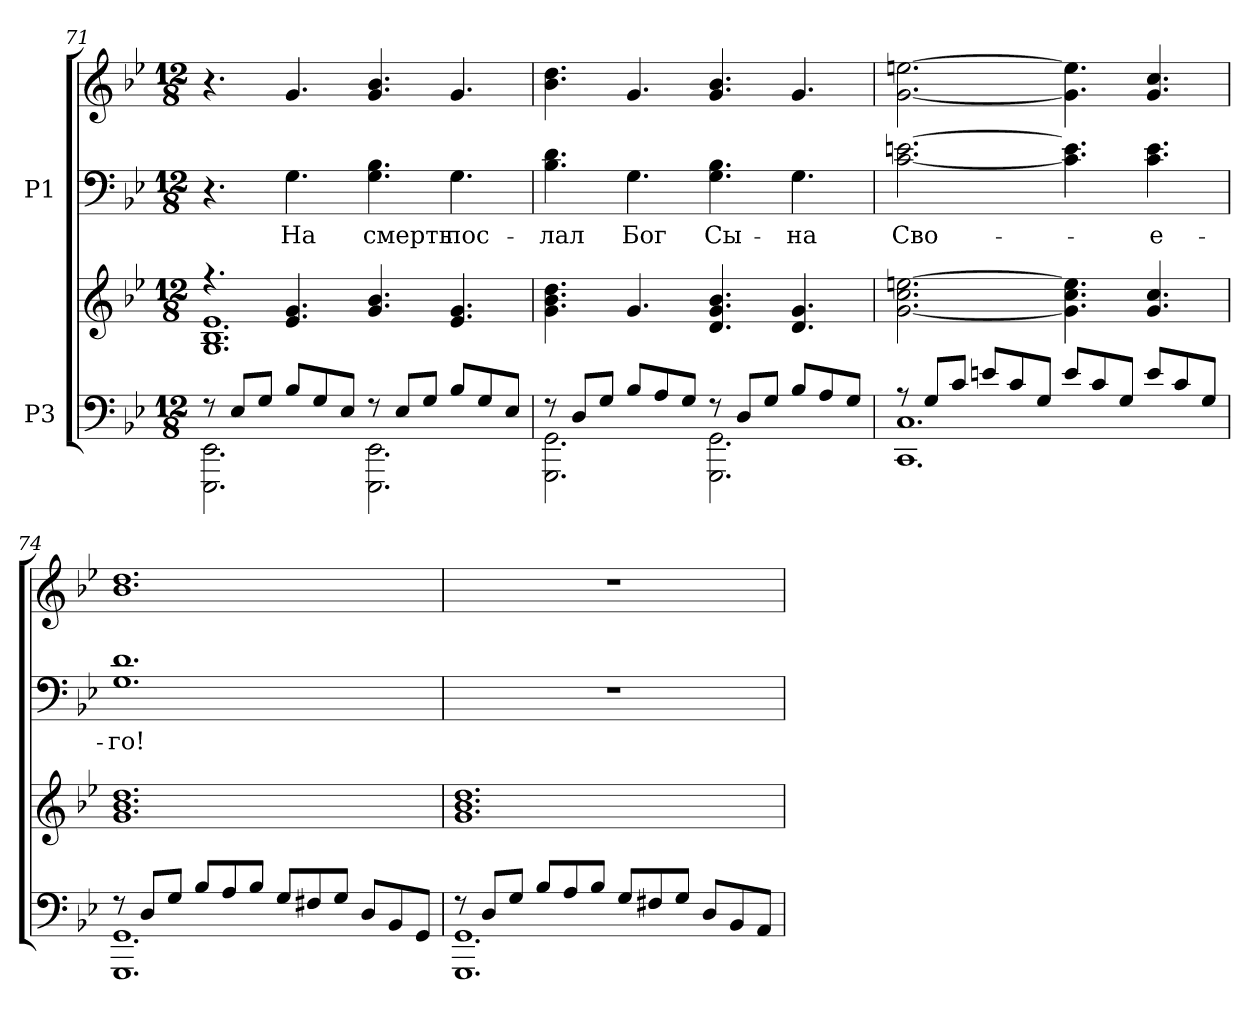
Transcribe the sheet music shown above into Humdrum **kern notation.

**kern	**kern	**kern	**text	**kern
*part2	*part2	*part1	*part1	*part1
*staff4	*staff3	*staff2	*staff2	*staff1
*I"P3	*	*I"P1	*	*
!!LO:PB:g=z
*clefF4	*clefG2	*clefF4	*	*clefG2
*k[b-e-]	*k[b-e-]	*k[b-e-]	*	*k[b-e-]
*g:	*g:	*g:	*	*g:
*M12/8	*M12/8	*M12/8	*	*M12/8
=71	=71	=71	=71	=71
*^	*^	*	*	*
8r	2.EEE-i\ 2.EE-i	4.r	1.Gi 1.B-i 1.e-i	4.r	.	4.r
8E-i/L	.	.	.	.	.	.
8Gi/J	.	.	.	.	.	.
!	!	!	!	!	!LO:LY:a:color=#000000	!
8B-i/L	.	4.e-i/ 4.gi	.	4.Gi\	На	4.gi/
8Gi/	.	.	.	.	.	.
8E-i/J	.	.	.	.	.	.
!	!	!	!	!	!LO:LY:a:color=#000000	!
8r	2.EEE-i\ 2.EE-i	4.gi/ 4.b-i	.	4.Gi\ 4.B-i	смерть	4.gi/ 4.b-i
8E-i/L	.	.	.	.	.	.
8Gi/J	.	.	.	.	.	.
!	!	!	!	!	!LO:LY:a:color=#000000	!
8B-i/L	.	4.e-i/ 4.gi	.	4.Gi\	пос-	4.gi/
8Gi/	.	.	.	.	.	.
8E-i/J	.	.	.	.	.	.
*	*	*v	*v	*	*	*
=72	=72	=72	=72	=72	=72
!	!	!	!	!LO:LY:a:color=#000000	!
8r	2.GGGi\ 2.GGi	4.gi\ 4.b-i 4.ddi	4.B-i\ 4.di	-лал	4.b-i\ 4.ddi
8Di/L	.	.	.	.	.
8Gi/J	.	.	.	.	.
!	!	!	!	!LO:LY:a:color=#000000	!
8B-i/L	.	4.gi/	4.Gi\	Бог	4.gi/
8Ai/	.	.	.	.	.
8Gi/J	.	.	.	.	.
!	!	!	!	!LO:LY:a:color=#000000	!
8r	2.GGGi\ 2.GGi	4.di/ 4.gi 4.b-i	4.Gi\ 4.B-i	Сы-	4.gi/ 4.b-i
8Di/L	.	.	.	.	.
8Gi/J	.	.	.	.	.
!	!	!	!	!LO:LY:a:color=#000000	!
8B-i/L	.	4.di/ 4.gi	4.Gi\	-на	4.gi/
8Ai/	.	.	.	.	.
8Gi/J	.	.	.	.	.
=73	=73	=73	=73	=73	=73
!	!	!	!	!LO:LY:a:color=#000000	!
8r	1.CCi 1.Ci	[<2.gi\ 2.cci [>2.eeni	[<2.ci\ [>2.eni	Сво-	[<2.gi\ [>2.eeni
8Gi/L	.	.	.	.	.
8ci/J	.	.	.	.	.
8eni/L	.	.	.	.	.
8ci/	.	.	.	.	.
8Gi/J	.	.	.	.	.
8ei/L	.	4.gi\] 4.cci 4.eei]	4.ci\] 4.ei]	.	4.gi\] 4.eei]
8ci/	.	.	.	.	.
8Gi/J	.	.	.	.	.
!	!	!	!	!LO:LY:a:color=#000000	!
8ei/L	.	4.gi/ 4.cci	4.ci\ 4.ei	-е-	4.gi/ 4.cci
8ci/	.	.	.	.	.
8Gi/J	.	.	.	.	.
!!LO:LB:g=z
=74	=74	=74	=74	=74	=74
!	!	!	!	!LO:LY:a:color=#000000	!
8r	1.GGGi 1.GGi	1.gi 1.b-i 1.ddi	1.Gi 1.di	-го!	1.b-i 1.ddi
8Di/L	.	.	.	.	.
8Gi/J	.	.	.	.	.
8B-i/L	.	.	.	.	.
8Ai/	.	.	.	.	.
8B-i/J	.	.	.	.	.
8Gi/L	.	.	.	.	.
8F#Xi/	.	.	.	.	.
8Gi/J	.	.	.	.	.
8Di/L	.	.	.	.	.
8BB-i/	.	.	.	.	.
8GGi/J	.	.	.	.	.
=75	=75	=75	=75	=75	=75
!	!	!	!LO:N:vis=1	!	!LO:N:vis=1
8r	1.GGGi 1.GGi	1.gi 1.b-i 1.ddi	1.r	.	1.r
8Di/L	.	.	.	.	.
8Gi/J	.	.	.	.	.
8B-i/L	.	.	.	.	.
8Ai/	.	.	.	.	.
8B-i/J	.	.	.	.	.
8Gi/L	.	.	.	.	.
8F#Xi/	.	.	.	.	.
8Gi/J	.	.	.	.	.
8Di/L	.	.	.	.	.
8BB-i/	.	.	.	.	.
8AAi/J	.	.	.	.	.
*v	*v	*	*	*	*
=	=	=	=	=
*-	*-	*-	*-	*-
